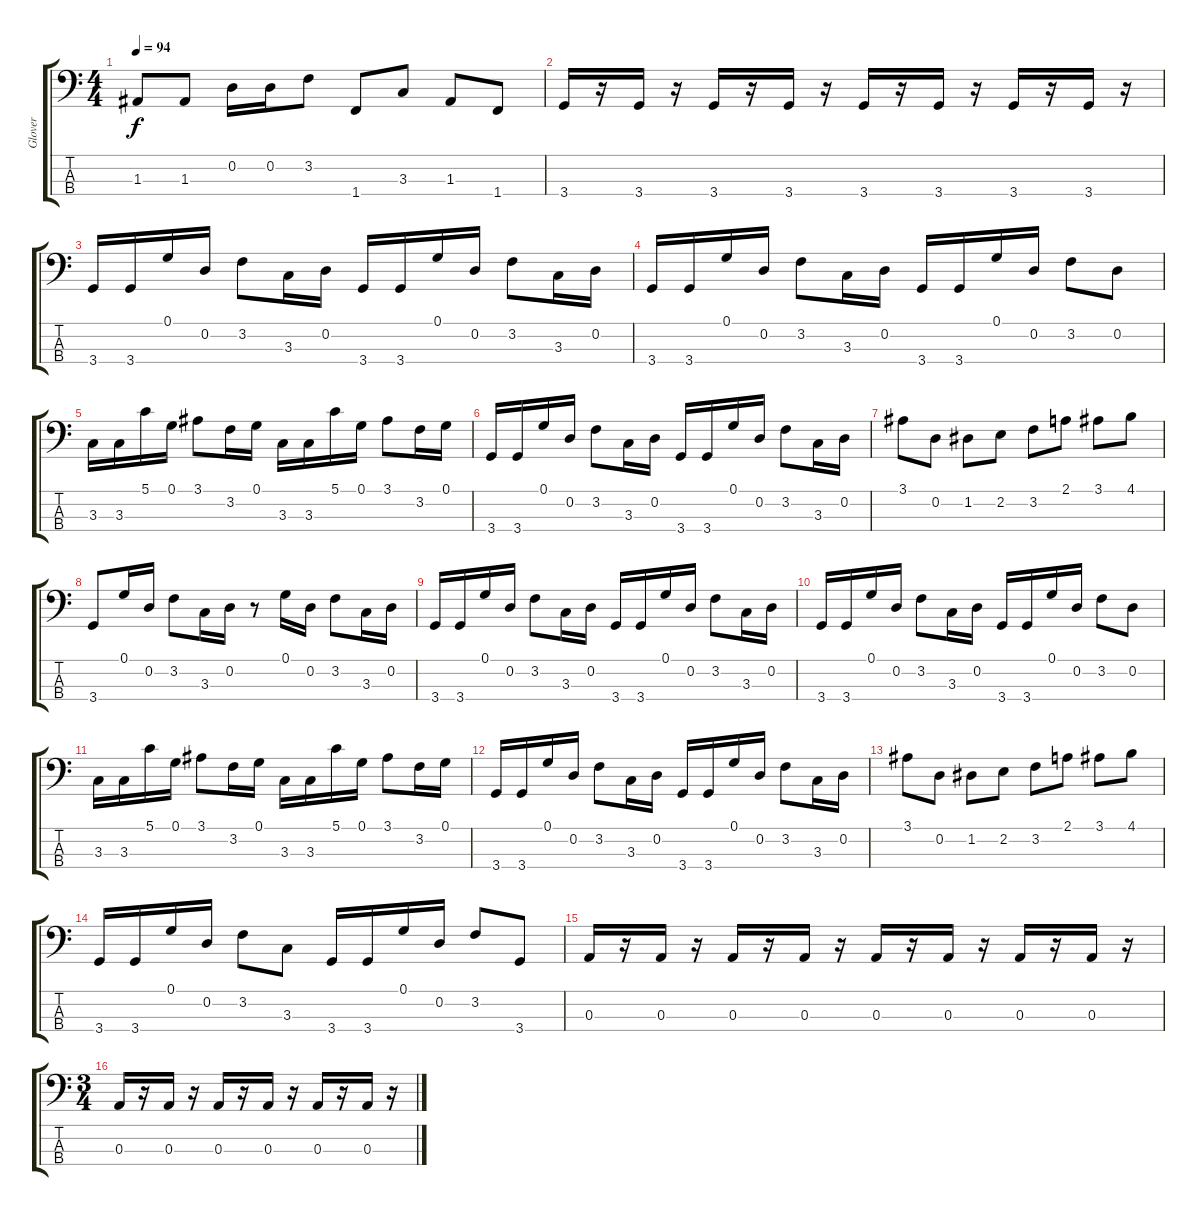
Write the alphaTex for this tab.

\track ("Glover" "Glover") {instrument electricbassfinger}
\staff {score tabs}
\tuning (G2 D2 A1 E1) {hide}
\ts (4 4)
\tempo 94
\clef f4
\ks c
1.3.8{dy f} 1.3.8 0.2.16 0.2.16 3.2.8 1.4.8 3.3.8 1.3.8 1.4.8 |
3.4.16 r.16 3.4.16 r.16 3.4.16 r.16 3.4.16 r.16 3.4.16 r.16 3.4.16 r.16 3.4.16 r.16 3.4.16 r.16 |
3.4.16 3.4.16 0.1.16 0.2.16 3.2.8 3.3.16 0.2.16 3.4.16 3.4.16 0.1.16 0.2.16 3.2.8 3.3.16 0.2.16 |
3.4.16 3.4.16 0.1.16 0.2.16 3.2.8 3.3.16 0.2.16 3.4.16 3.4.16 0.1.16 0.2.16 3.2.8 0.2.8 |
3.3.16 3.3.16 5.1.16 0.1.16 3.1.8 3.2.16 0.1.16 3.3.16 3.3.16 5.1.16 0.1.16 3.1.8 3.2.16 0.1.16 |
3.4.16 3.4.16 0.1.16 0.2.16 3.2.8 3.3.16 0.2.16 3.4.16 3.4.16 0.1.16 0.2.16 3.2.8 3.3.16 0.2.16 |
3.1.8 0.2.8 1.2.8 2.2.8 3.2.8 2.1.8 3.1.8 4.1.8 |
3.4.8 0.1.16 0.2.16 3.2.8 3.3.16 0.2.16 r.8 0.1.16 0.2.16 3.2.8 3.3.16 0.2.16 |
3.4.16 3.4.16 0.1.16 0.2.16 3.2.8 3.3.16 0.2.16 3.4.16 3.4.16 0.1.16 0.2.16 3.2.8 3.3.16 0.2.16 |
3.4.16 3.4.16 0.1.16 0.2.16 3.2.8 3.3.16 0.2.16 3.4.16 3.4.16 0.1.16 0.2.16 3.2.8 0.2.8 |
3.3.16 3.3.16 5.1.16 0.1.16 3.1.8 3.2.16 0.1.16 3.3.16 3.3.16 5.1.16 0.1.16 3.1.8 3.2.16 0.1.16 |
3.4.16 3.4.16 0.1.16 0.2.16 3.2.8 3.3.16 0.2.16 3.4.16 3.4.16 0.1.16 0.2.16 3.2.8 3.3.16 0.2.16 |
3.1.8 0.2.8 1.2.8 2.2.8 3.2.8 2.1.8 3.1.8 4.1.8 |
3.4.16 3.4.16 0.1.16 0.2.16 3.2.8 3.3.8 3.4.16 3.4.16 0.1.16 0.2.16 3.2.8 3.4.8 |
0.3.16 r.16 0.3.16 r.16 0.3.16 r.16 0.3.16 r.16 0.3.16 r.16 0.3.16 r.16 0.3.16 r.16 0.3.16 r.16 |
\ts (3 4)
0.3.16 r.16 0.3.16 r.16 0.3.16 r.16 0.3.16 r.16 0.3.16 r.16 0.3.16 r.16
